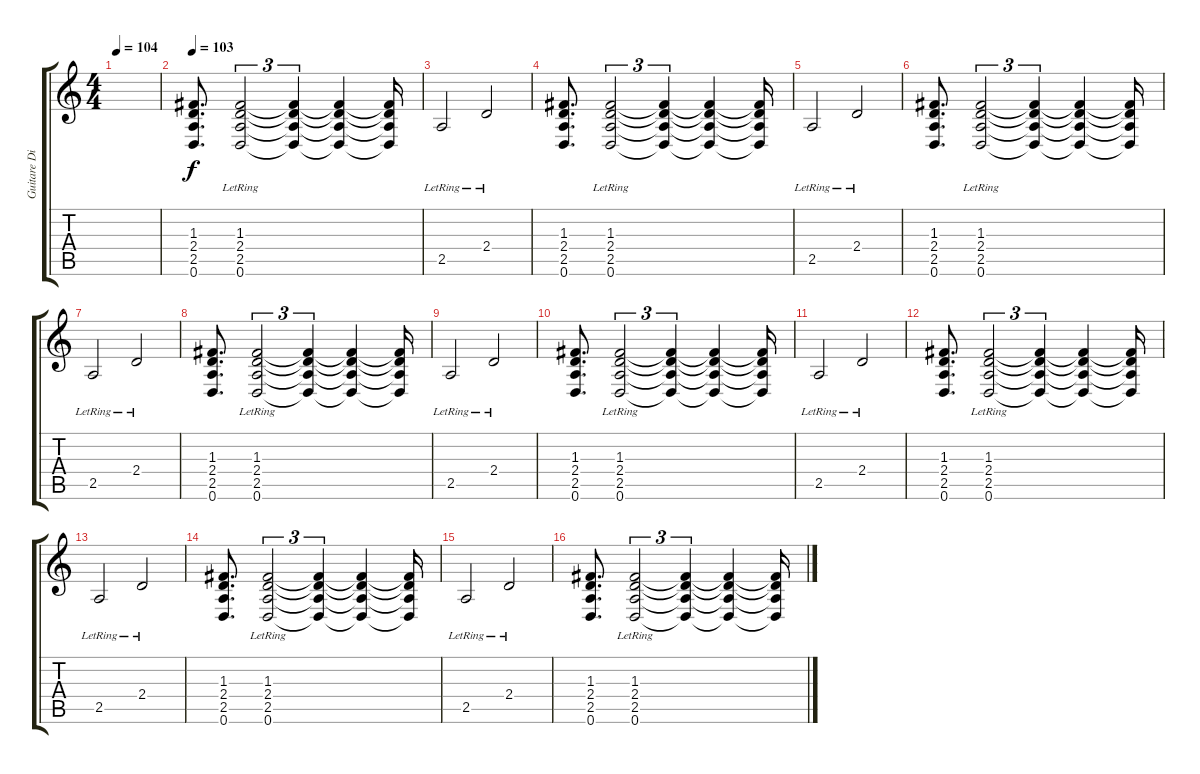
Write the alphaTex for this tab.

\track ("Guitare Disto" "Guitare Di") {instrument distortionguitar}
\staff {score tabs}
\tuning (D4 A3 F3 C3 G2 D2) {hide}
\ts (4 4)
\tempo 104
\clef g2
\ks c
|
\tempo 103
(1.3 2.4 2.5 0.6).8{d} (1.3{lr} 2.4 2.5 0.6{lr}).2{tu (3 2)} (1.3{t} 2.4{t} 2.5{t} 0.6{t}).4{tu (3 2)} (1.3{t} 2.4{t} 2.5{t} 0.6{t}).4 (1.3{t} 2.4{t} 2.5{t} 0.6{t}).16 |
2.5{lr}.2 2.4{lr}.2 |
(1.3 2.4 2.5 0.6).8{d} (1.3{lr} 2.4 2.5 0.6{lr}).2{tu (3 2)} (1.3{t} 2.4{t} 2.5{t} 0.6{t}).4{tu (3 2)} (1.3{t} 2.4{t} 2.5{t} 0.6{t}).4 (1.3{t} 2.4{t} 2.5{t} 0.6{t}).16 |
2.5{lr}.2 2.4{lr}.2 |
(1.3 2.4 2.5 0.6).8{d} (1.3{lr} 2.4 2.5 0.6{lr}).2{tu (3 2)} (1.3{t} 2.4{t} 2.5{t} 0.6{t}).4{tu (3 2)} (1.3{t} 2.4{t} 2.5{t} 0.6{t}).4 (1.3{t} 2.4{t} 2.5{t} 0.6{t}).16 |
2.5{lr}.2 2.4{lr}.2 |
(1.3 2.4 2.5 0.6).8{d} (1.3{lr} 2.4 2.5 0.6{lr}).2{tu (3 2)} (1.3{t} 2.4{t} 2.5{t} 0.6{t}).4{tu (3 2)} (1.3{t} 2.4{t} 2.5{t} 0.6{t}).4 (1.3{t} 2.4{t} 2.5{t} 0.6{t}).16 |
2.5{lr}.2 2.4{lr}.2 |
(1.3 2.4 2.5 0.6).8{d} (1.3{lr} 2.4 2.5 0.6{lr}).2{tu (3 2)} (1.3{t} 2.4{t} 2.5{t} 0.6{t}).4{tu (3 2)} (1.3{t} 2.4{t} 2.5{t} 0.6{t}).4 (1.3{t} 2.4{t} 2.5{t} 0.6{t}).16 |
2.5{lr}.2 2.4{lr}.2 |
(1.3 2.4 2.5 0.6).8{d} (1.3{lr} 2.4 2.5 0.6{lr}).2{tu (3 2)} (1.3{t} 2.4{t} 2.5{t} 0.6{t}).4{tu (3 2)} (1.3{t} 2.4{t} 2.5{t} 0.6{t}).4 (1.3{t} 2.4{t} 2.5{t} 0.6{t}).16 |
2.5{lr}.2 2.4{lr}.2 |
(1.3 2.4 2.5 0.6).8{d} (1.3{lr} 2.4 2.5 0.6{lr}).2{tu (3 2)} (1.3{t} 2.4{t} 2.5{t} 0.6{t}).4{tu (3 2)} (1.3{t} 2.4{t} 2.5{t} 0.6{t}).4 (1.3{t} 2.4{t} 2.5{t} 0.6{t}).16 |
2.5{lr}.2 2.4{lr}.2 |
(1.3 2.4 2.5 0.6).8{d} (1.3{lr} 2.4 2.5 0.6{lr}).2{tu (3 2)} (1.3{t} 2.4{t} 2.5{t} 0.6{t}).4{tu (3 2)} (1.3{t} 2.4{t} 2.5{t} 0.6{t}).4 (1.3{t} 2.4{t} 2.5{t} 0.6{t}).16
